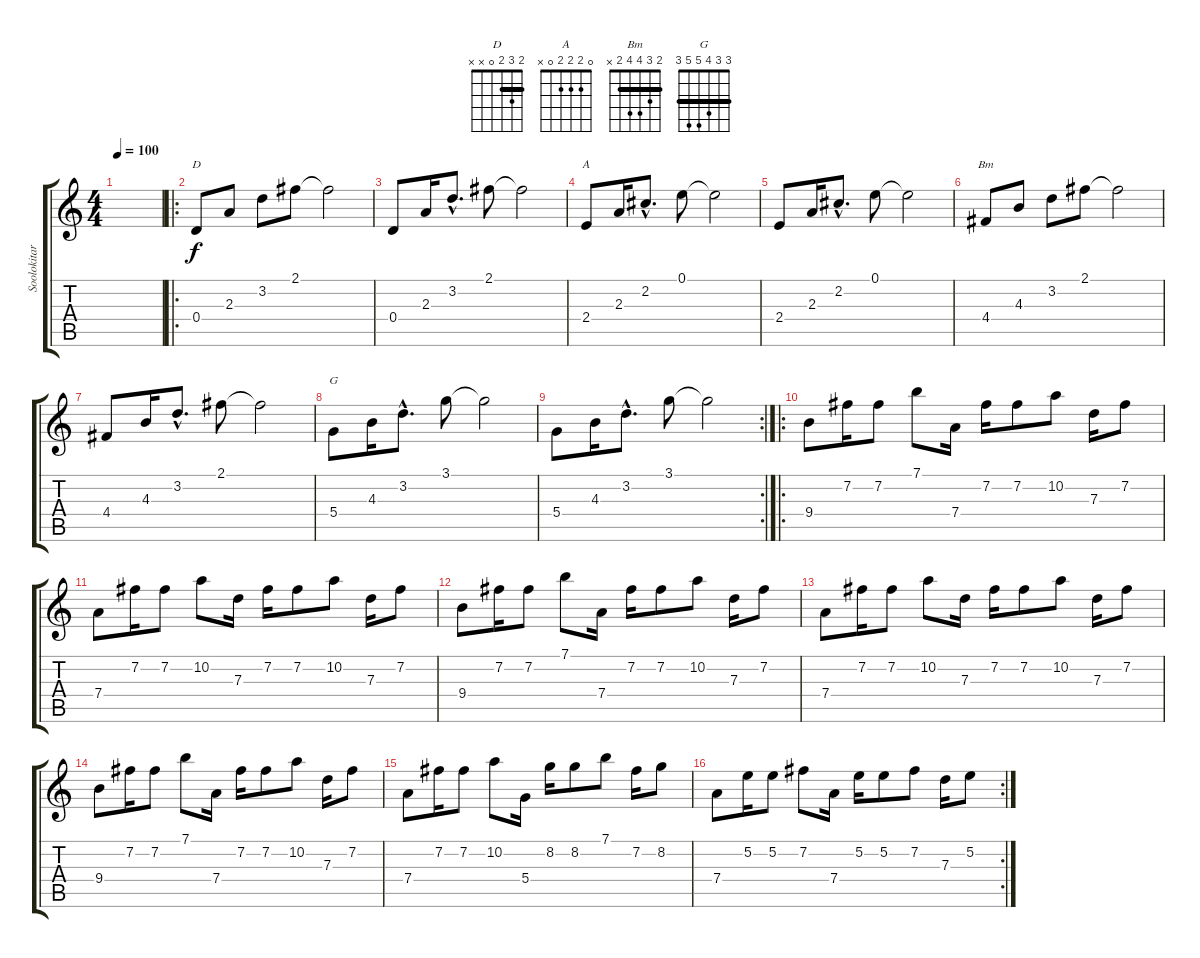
\track ("Soolokitara" "Soolokitar") {instrument acousticguitarnylon}
\staff {score tabs}
\tuning (E4 B3 G3 D3 A2 E2) {hide}
\chord ("D" 2 3 2 0 x x) {barre 2}
\chord ("A" 0 2 2 2 0 x)
\chord ("Bm" 2 3 4 4 2 x) {barre 2}
\chord ("G" 3 3 4 5 5 3) {barre 3}
\ts (4 4)
\tempo 100
\clef g2
\ks c
|
\ro
0.4.8{ch "D"} 2.3.8 3.2.8 2.1.8 2.1{t}.2 |
0.4.8 2.3.16 3.2{hac}.8{d} 2.1.8 2.1{t}.2 |
2.4.8{ch "A"} 2.3.16 2.2{hac}.8{d} 0.1.8 0.1{t}.2 |
2.4.8 2.3.16 2.2{hac}.8{d} 0.1.8 0.1{t}.2 |
4.4.8{ch "Bm"} 4.3.8 3.2.8 2.1.8 2.1{t}.2 |
4.4.8 4.3.16 3.2{hac}.8{d} 2.1.8 2.1{t}.2 |
5.4.8{ch "G"} 4.3.16 3.2{hac}.8{d} 3.1.8 3.1{t}.2 |
\rc 2
5.4.8 4.3.16 3.2{hac}.8{d} 3.1.8 3.1{t}.2 |
\ro
9.4.8 7.2.16 7.2.8 7.1.8 7.4.16 7.2.16 7.2.8 10.2.8 7.3.16 7.2.8 |
7.4.8 7.2.16 7.2.8 10.2.8 7.3.16 7.2.16 7.2.8 10.2.8 7.3.16 7.2.8 |
9.4.8 7.2.16 7.2.8 7.1.8 7.4.16 7.2.16 7.2.8 10.2.8 7.3.16 7.2.8 |
7.4.8 7.2.16 7.2.8 10.2.8 7.3.16 7.2.16 7.2.8 10.2.8 7.3.16 7.2.8 |
9.4.8 7.2.16 7.2.8 7.1.8 7.4.16 7.2.16 7.2.8 10.2.8 7.3.16 7.2.8 |
7.4.8 7.2.16 7.2.8 10.2.8 5.4.16 8.2.16 8.2.8 7.1.8 7.2.16 8.2.8 |
\rc 2
7.4.8 5.2.16 5.2.8 7.2.8 7.4.16 5.2.16 5.2.8 7.2.8 7.3.16 5.2.8
